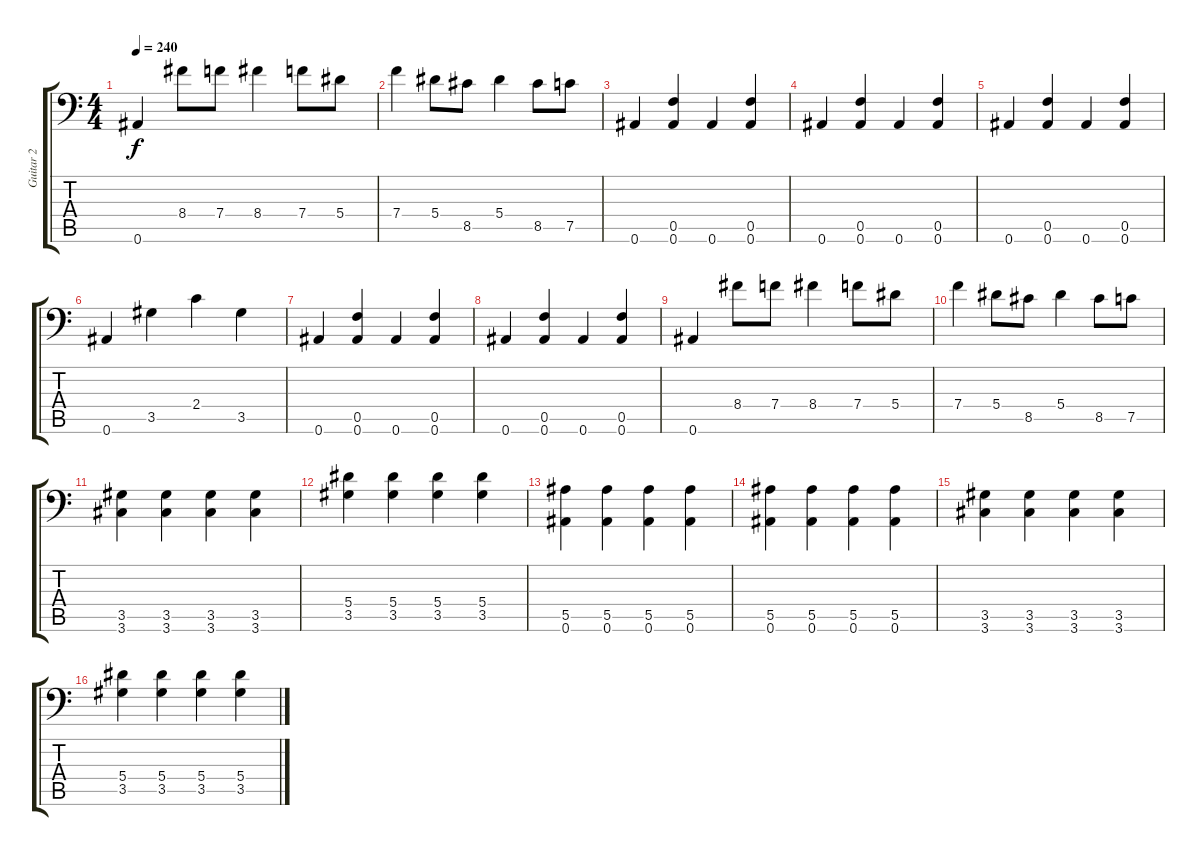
\track ("Guitar 2" "Guitar 2") {instrument distortionguitar}
\staff {score tabs}
\tuning (C4 G3 Eb3 Bb2 F2 Bb1) {hide}
\ts (4 4)
\tempo 240
\clef f4
\ks c
0.6.4{dy f} 8.4.8 7.4.8 8.4.4 7.4.8 5.4.8 |
7.4.4 5.4.8 8.5.8 5.4.4 8.5.8 7.5.8 |
0.6.4 (0.5 0.6).4 0.6.4 (0.5 0.6).4 |
0.6.4 (0.5 0.6).4 0.6.4 (0.5 0.6).4 |
0.6.4 (0.5 0.6).4 0.6.4 (0.5 0.6).4 |
0.6.4 3.5.4 2.4.4 3.5.4 |
0.6.4 (0.5 0.6).4 0.6.4 (0.5 0.6).4 |
0.6.4 (0.5 0.6).4 0.6.4 (0.5 0.6).4 |
0.6.4 8.4.8 7.4.8 8.4.4 7.4.8 5.4.8 |
7.4.4 5.4.8 8.5.8 5.4.4 8.5.8 7.5.8 |
(3.5 3.6).4 (3.5 3.6).4 (3.5 3.6).4 (3.5 3.6).4 |
(5.4 3.5).4 (5.4 3.5).4 (5.4 3.5).4 (5.4 3.5).4 |
(5.5 0.6).4 (5.5 0.6).4 (5.5 0.6).4 (5.5 0.6).4 |
(5.5 0.6).4 (5.5 0.6).4 (5.5 0.6).4 (5.5 0.6).4 |
(3.5 3.6).4 (3.5 3.6).4 (3.5 3.6).4 (3.5 3.6).4 |
(5.4 3.5).4 (5.4 3.5).4 (5.4 3.5).4 (5.4 3.5).4
